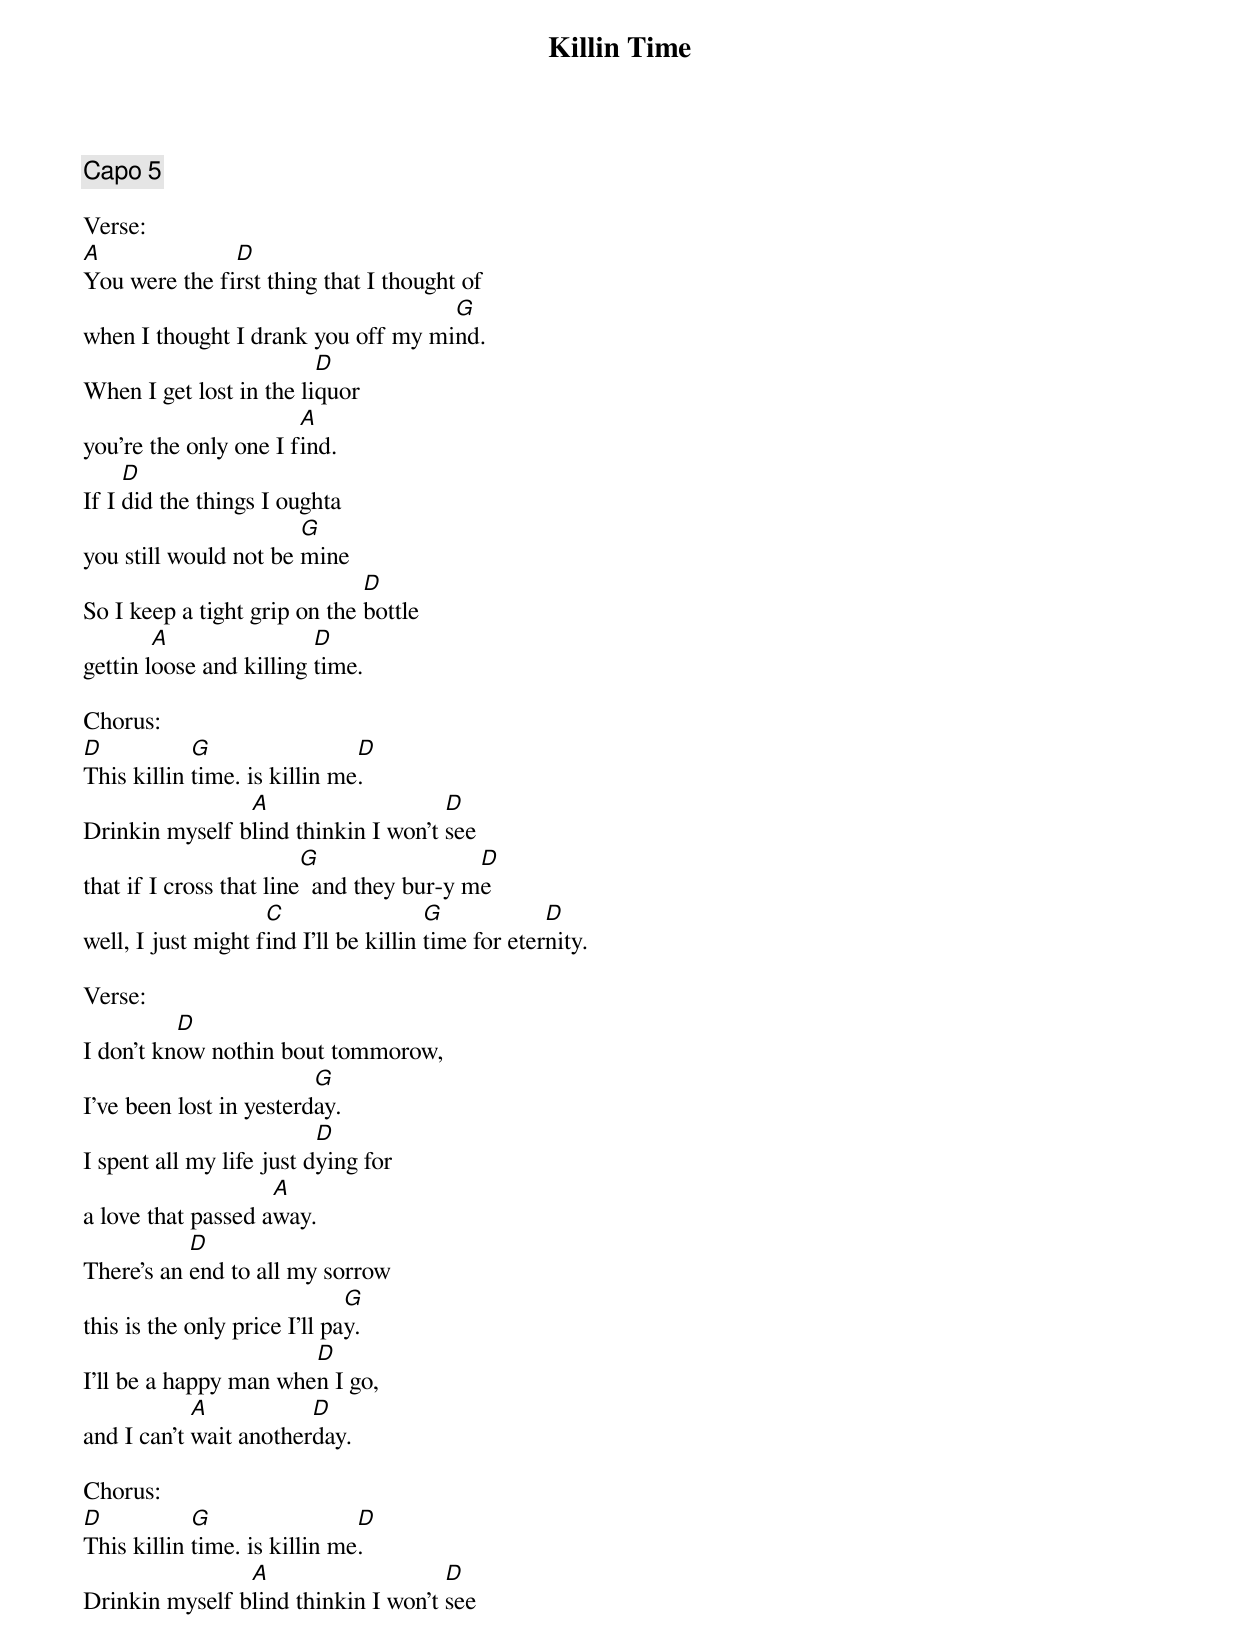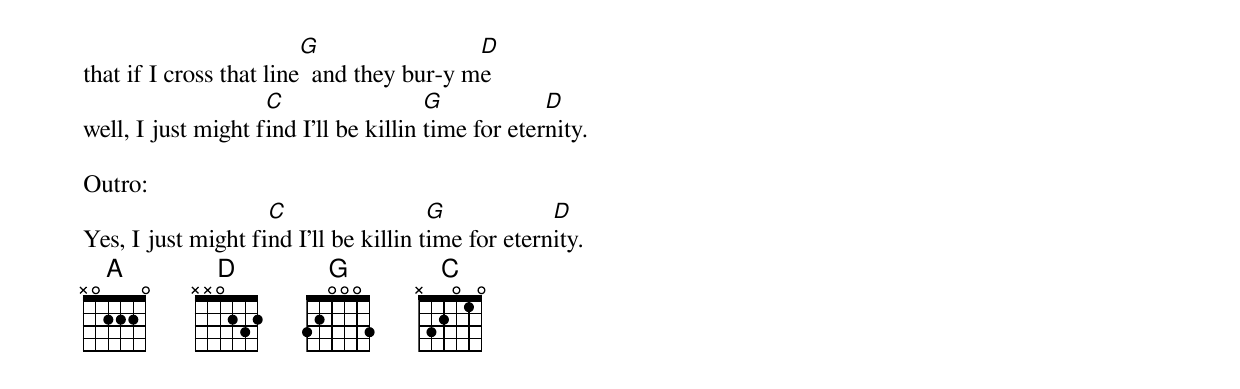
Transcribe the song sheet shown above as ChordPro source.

{title:Killin Time}
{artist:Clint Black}
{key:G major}
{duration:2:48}
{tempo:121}
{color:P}

{comment: Capo 5}

Verse:
[A]You were the fi[D]rst thing that I thought of
when I thought I drank you off my mi[G]nd.
When I get lost in the li[D]quor
you're the only one I f[A]ind.
If I [D]did the things I oughta
you still would not be [G]mine
So I keep a tight grip on the [D]bottle
gettin l[A]oose and killing [D]time.

Chorus:
[D]This killin [G]time. is killin me[D].
Drinkin myself b[A]lind thinkin I won't [D]see
that if I cross that line[G]  and they bur-y m[D]e
well, I just might f[C]ind I'll be killin [G]time for eter[D]nity.

Verse:
I don't kn[D]ow nothin bout tommorow,
I've been lost in yesterd[G]ay.
I spent all my life just d[D]ying for
a love that passed a[A]way.
There's an [D]end to all my sorrow
this is the only price I'll pa[G]y.
I'll be a happy man whe[D]n I go,
and I can’t [A]wait another[D]day.

Chorus:
[D]This killin [G]time. is killin me[D].
Drinkin myself b[A]lind thinkin I won't [D]see
that if I cross that line[G]  and they bur-y m[D]e
well, I just might f[C]ind I'll be killin [G]time for eter[D]nity.

Outro:
Yes, I just might fi[C]nd I'll be killin t[G]ime for etern[D]ity.
